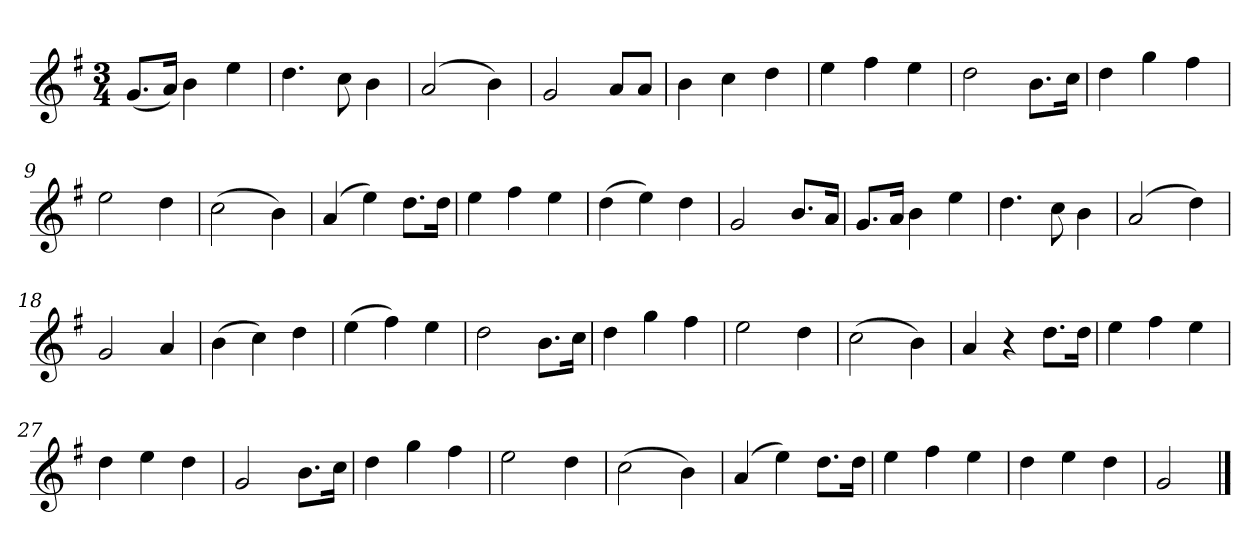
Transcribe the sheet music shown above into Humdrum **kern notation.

**kern
*part1
*staff1
*k[f#]
*M3/4
*MM120
=1
(8.gL
16aJk)
4b
4ee
=2
4.dd
8cc
4b
=3
(2a
4b)
=4
2g
8aL
8aJ
=5
4b
4cc
4dd
=6
4ee
4ff#
4ee
=7
2dd
8.bL
16ccJk
=8
4dd
4gg
4ff#
=9
2ee
4dd
=10
(2cc
4b)
=11
(4a
4ee)
8.ddL
16ddJk
=12
4ee
4ff#
4ee
=13
(4dd
4ee)
4dd
=14
2g
8.bL
16aJk
=15
8.gL
16aJk
4b
4ee
=16
4.dd
8cc
4b
=17
(2a
4dd)
=18
2g
4a
=19
(4b
4cc)
4dd
=20
(4ee
4ff#)
4ee
=21
2dd
8.bL
16ccJk
=22
4dd
4gg
4ff#
=23
2ee
4dd
=24
(2cc
4b)
=25
4a
4r
8.ddL
16ddJk
=26
4ee
4ff#
4ee
=27
4dd
4ee
4dd
=28
2g
8.bL
16ccJk
=29
4dd
4gg
4ff#
=30
2ee
4dd
=31
(2cc
4b)
=32
(4a
4ee)
8.ddL
16ddJk
=33
4ee
4ff#
4ee
=34
4dd
4ee
4dd
=35
2g
==
*-
